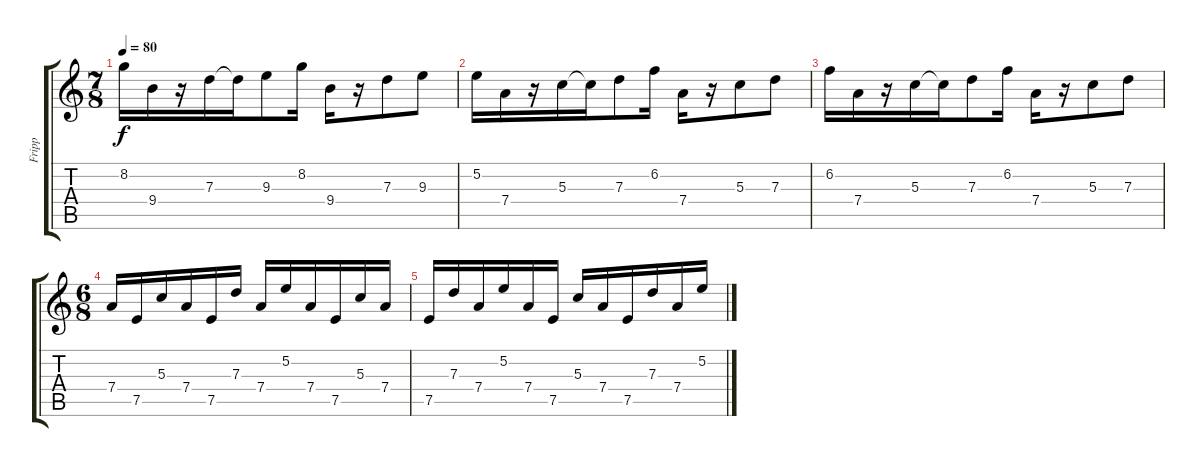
\track ("Fripp" "Fripp") {instrument electricguitarjazz}
\staff {score tabs}
\tuning (E4 B3 G3 D3 A2 E2) {hide}
\ts (7 8)
\tempo 80
\clef g2
\ks c
8.2.16{dy f} 9.4.16 r.16 7.3.16 7.3{t}.16 9.3.8 8.2.16 9.4.16 r.16 7.3.8 9.3.8 |
5.2.16 7.4.16 r.16 5.3.16 5.3{t}.16 7.3.8 6.2.16 7.4.16 r.16 5.3.8 7.3.8 |
6.2.16 7.4.16 r.16 5.3.16 5.3{t}.16 7.3.8 6.2.16 7.4.16 r.16 5.3.8 7.3.8 |
\ts (6 8)
7.4.16 7.5.16 5.3.16 7.4.16 7.5.16 7.3.16 7.4.16 5.2.16 7.4.16 7.5.16 5.3.16 7.4.16 |
7.5.16 7.3.16 7.4.16 5.2.16 7.4.16 7.5.16 5.3.16 7.4.16 7.5.16 7.3.16 7.4.16 5.2.16
